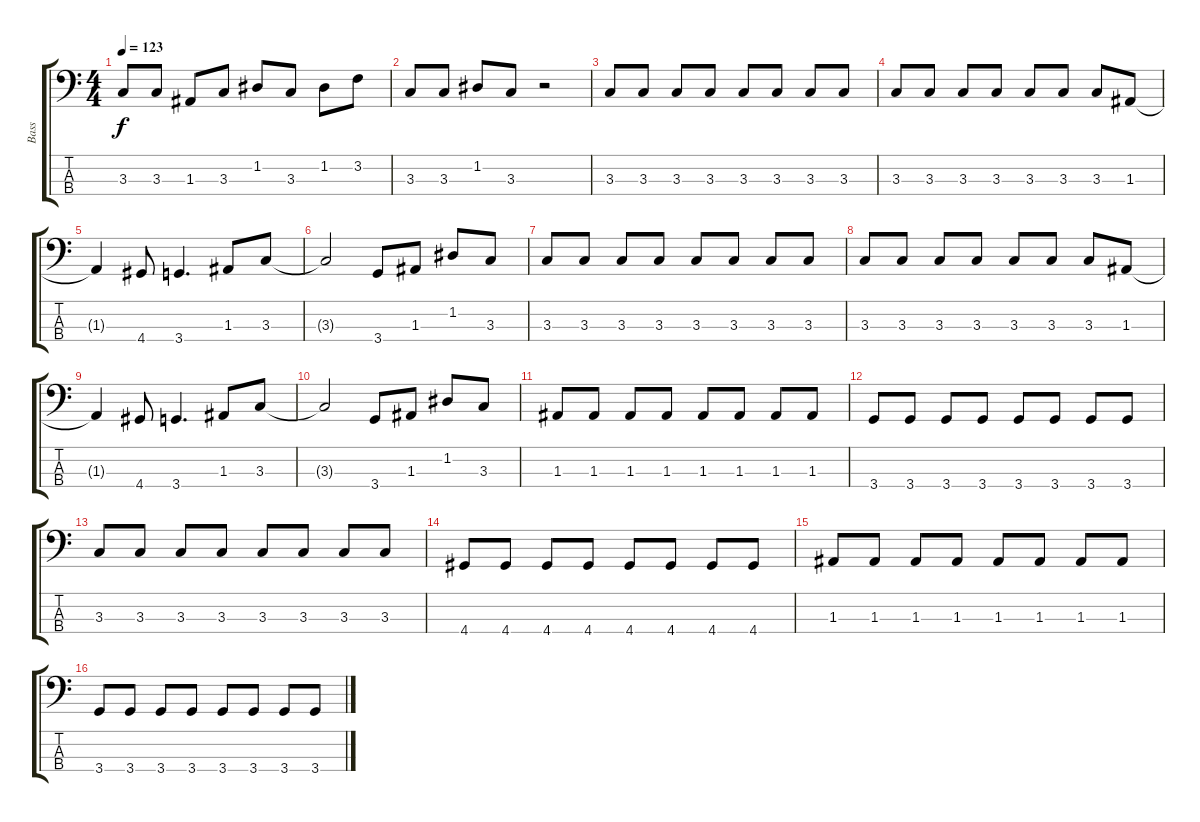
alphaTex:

\track ("Bass" "Bass") {instrument electricbasspick}
\staff {score tabs}
\tuning (G2 D2 A1 E1) {hide}
\ts (4 4)
\tempo 123
\clef f4
\ks c
3.3.8{dy f} 3.3.8 1.3.8 3.3.8 1.2.8 3.3.8 1.2.8 3.2.8 |
3.3.8 3.3.8 1.2.8 3.3.8 r.2 |
3.3.8 3.3.8 3.3.8 3.3.8 3.3.8 3.3.8 3.3.8 3.3.8 |
3.3.8 3.3.8 3.3.8 3.3.8 3.3.8 3.3.8 3.3.8 1.3.8 |
1.3{t}.4 4.4.8 3.4.4{d} 1.3.8 3.3.8 |
3.3{t}.2 3.4.8 1.3.8 1.2.8 3.3.8 |
3.3.8 3.3.8 3.3.8 3.3.8 3.3.8 3.3.8 3.3.8 3.3.8 |
3.3.8 3.3.8 3.3.8 3.3.8 3.3.8 3.3.8 3.3.8 1.3.8 |
1.3{t}.4 4.4.8 3.4.4{d} 1.3.8 3.3.8 |
3.3{t}.2 3.4.8 1.3.8 1.2.8 3.3.8 |
1.3.8 1.3.8 1.3.8 1.3.8 1.3.8 1.3.8 1.3.8 1.3.8 |
3.4.8 3.4.8 3.4.8 3.4.8 3.4.8 3.4.8 3.4.8 3.4.8 |
3.3.8 3.3.8 3.3.8 3.3.8 3.3.8 3.3.8 3.3.8 3.3.8 |
4.4.8 4.4.8 4.4.8 4.4.8 4.4.8 4.4.8 4.4.8 4.4.8 |
1.3.8 1.3.8 1.3.8 1.3.8 1.3.8 1.3.8 1.3.8 1.3.8 |
3.4.8 3.4.8 3.4.8 3.4.8 3.4.8 3.4.8 3.4.8 3.4.8
